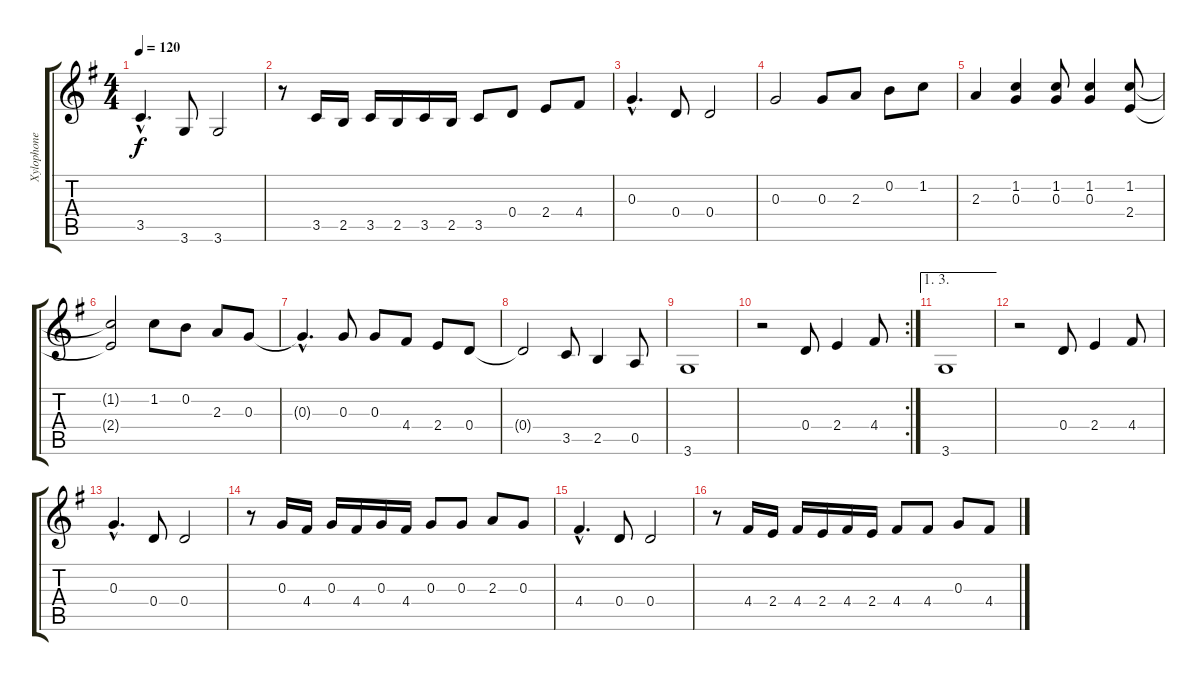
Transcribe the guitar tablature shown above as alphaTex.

\track ("Xylophone" "Xylophone") {instrument vibraphone}
\staff {score tabs}
\tuning (E5 B4 G4 D4 A3 E3) {hide}
\ts (4 4)
\tempo 120
\clef g2
\ks g
3.5{hac}.4{d dy f} 3.6.8 3.6.2 |
r.8 3.5.16 2.5.16 3.5.16 2.5.16 3.5.16 2.5.16 3.5.8 0.4.8 2.4.8 4.4.8 |
0.3{hac}.4{d} 0.4.8 0.4.2 |
0.3.2 0.3.8 2.3.8 0.2.8 1.2.8 |
2.3.4 (1.2 0.3).4 (1.2 0.3).8 (1.2 0.3).4 (1.2 2.4).8 |
(1.2{t} 2.4{t}).2 1.2.8 0.2.8 2.3.8 0.3.8 |
0.3{hac t}.4{d} 0.3.8 0.3.8 4.4.8 2.4.8 0.4.8 |
0.4{t}.2 3.5.8 2.5.4 0.5.8 |
3.6.1 |
\rc 2
r.2 0.4.8 2.4.4 4.4.8 |
\ae (1 3)
3.6.1 |
r.2 0.4.8 2.4.4 4.4.8 |
0.3{hac}.4{d} 0.4.8 0.4.2 |
r.8 0.3.16 4.4.16 0.3.16 4.4.16 0.3.16 4.4.16 0.3.8 0.3.8 2.3.8 0.3.8 |
4.4{hac}.4{d} 0.4.8 0.4.2 |
r.8 4.4.16 2.4.16 4.4.16 2.4.16 4.4.16 2.4.16 4.4.8 4.4.8 0.3.8 4.4.8
